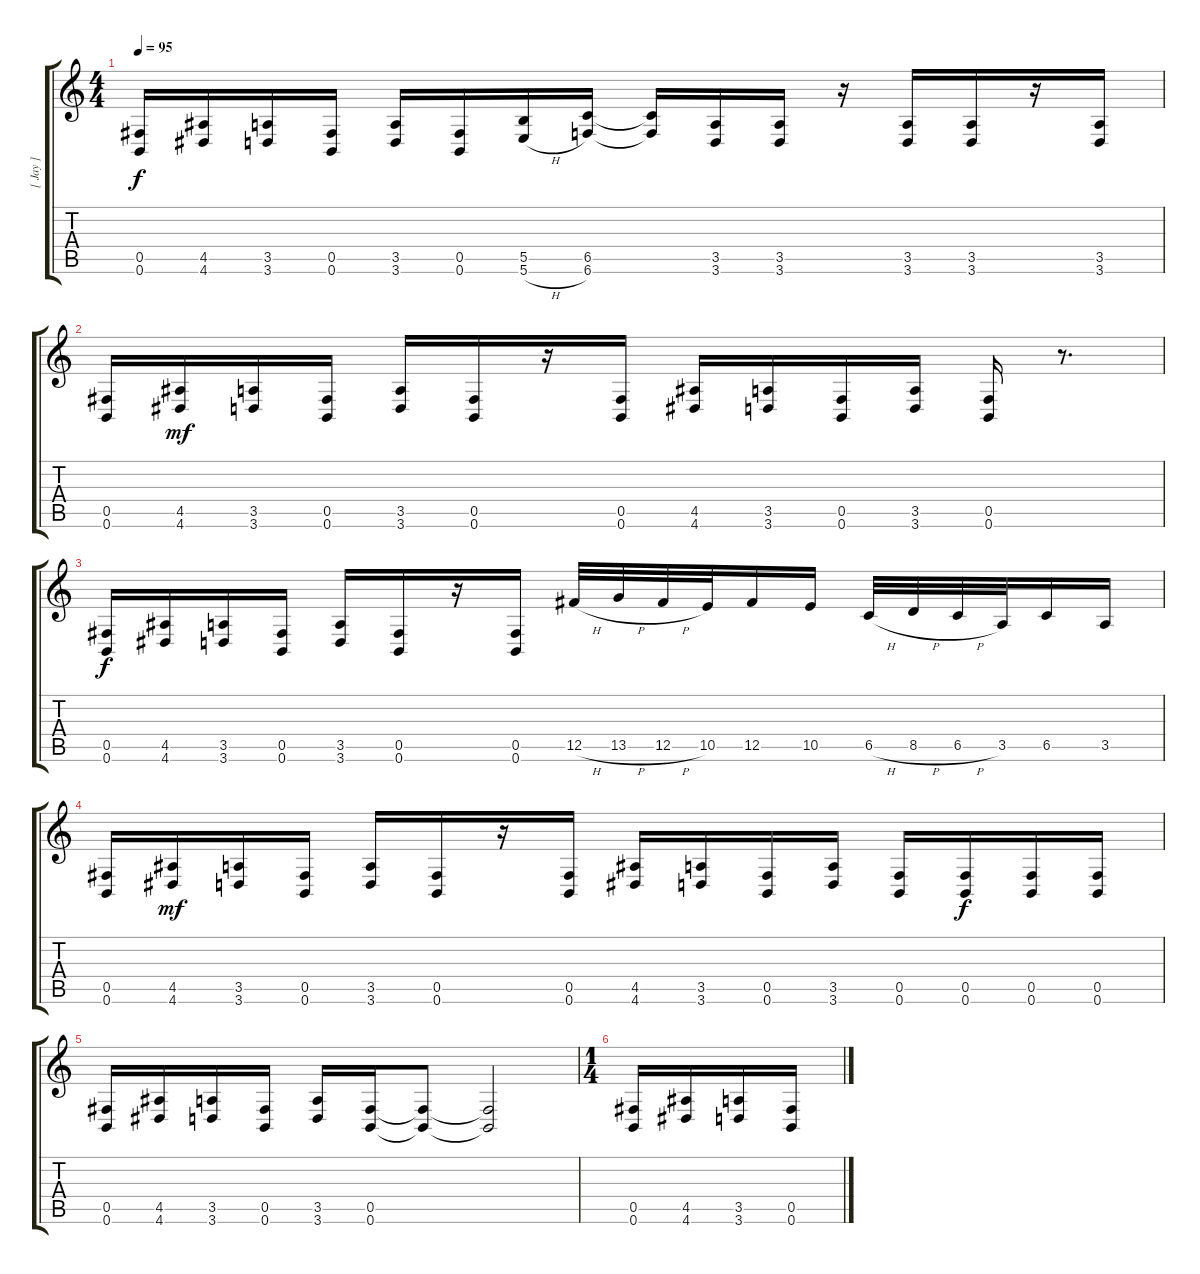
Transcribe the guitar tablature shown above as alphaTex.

\track ("[ Jay ]" "[ Jay ]") {instrument distortionguitar}
\staff {score tabs}
\tuning (Db4 Ab3 E3 B2 Gb2 B1) {hide}
\ts (4 4)
\tempo 95
\clef g2
\ks c
(0.5{t} 0.6{t}).16{dy f} (4.5 4.6).16 (3.5 3.6).16 (0.5 0.6).16 (3.5 3.6).16 (0.5 0.6).16 (5.5 5.6{h}).16 (6.5 6.6).16 (6.5{t} 6.6{t}).16 (3.5 3.6).16 (3.5 3.6).16 r.16 (3.5 3.6).16 (3.5 3.6).16 r.16 (3.5 3.6).16 |
(0.5 0.6).16 (4.5 4.6).16{dy mf} (3.5 3.6).16 (0.5 0.6).16 (3.5 3.6).16 (0.5 0.6).16 r.16 (0.5 0.6).16 (4.5 4.6).16 (3.5 3.6).16 (0.5 0.6).16 (3.5 3.6).16 (0.5 0.6).16 r.8{d} |
(0.5 0.6).16{dy f} (4.5 4.6).16 (3.5 3.6).16 (0.5 0.6).16 (3.5 3.6).16 (0.5 0.6).16 r.16 (0.5 0.6).16 12.5{h}.32 13.5{h}.32 12.5{h}.32 10.5.32 12.5.16 10.5.16 6.5{h}.32 8.5{h}.32 6.5{h}.32 3.5.32 6.5.16 3.5.16 |
(0.5 0.6).16 (4.5 4.6).16{dy mf} (3.5 3.6).16 (0.5 0.6).16 (3.5 3.6).16 (0.5 0.6).16 r.16 (0.5 0.6).16 (4.5 4.6).16 (3.5 3.6).16 (0.5 0.6).16 (3.5 3.6).16 (0.5 0.6).16 (0.5 0.6).16{dy f} (0.5 0.6).16 (0.5 0.6).16 |
(0.5 0.6).16 (4.5 4.6).16 (3.5 3.6).16 (0.5 0.6).16 (3.5 3.6).16 (0.5 0.6).16 (0.5{t} 0.6{t}).8 (0.5{t} 0.6{t}).2 |
\ts (1 4)
(0.5 0.6).16 (4.5 4.6).16 (3.5 3.6).16 (0.5 0.6).16
